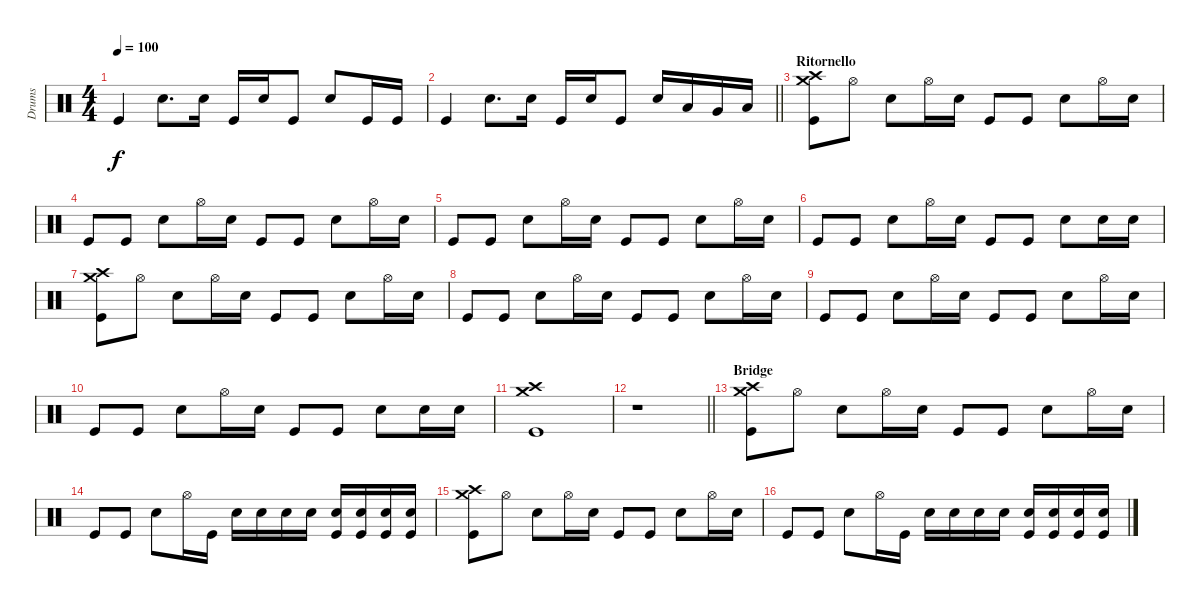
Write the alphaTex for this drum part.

\track ("Drums" "Drums") {instrument percussion}
\staff {score}
\articulation defaults
\ts (4 4)
\tempo 100
\clef neutral
\ks c "Kick (hit)".4{dy f} "Snare (hit) 2".8{d} "Snare (hit) 2".16 "Kick (hit)".16 "Snare (hit) 2".16 "Kick (hit)".8 "Snare (hit) 2".8 "Kick (hit)".16 "Kick (hit)".16
|
\barLineRight lightlight "Kick (hit)".4 "Snare (hit) 2".8{d} "Snare (hit) 2".16 "Kick (hit)".16 "Snare (hit) 2".16 "Kick (hit)".8 "Snare (hit) 2".16 "Low Tom (hit)".16 "Very Low Tom (hit)".16 "Low Floor Tom (hit)".16
|
\section ("" "Ritornello")
("Crash high (hit)" "Kick (hit)" "Crash medium (hit)").8 "Hi-Hat (open)".8 "Snare (hit) 2".8 "Hi-Hat (open)".16 "Snare (hit) 2".16 "Kick (hit)".8 "Kick (hit)".8 "Snare (hit) 2".8 "Hi-Hat (open)".16 "Snare (hit) 2".16 |
"Kick (hit)".8 "Kick (hit)".8 "Snare (hit) 2".8 "Hi-Hat (open)".16 "Snare (hit) 2".16 "Kick (hit)".8 "Kick (hit)".8 "Snare (hit) 2".8 "Hi-Hat (open)".16 "Snare (hit) 2".16 |
"Kick (hit)".8 "Kick (hit)".8 "Snare (hit) 2".8 "Hi-Hat (open)".16 "Snare (hit) 2".16 "Kick (hit)".8 "Kick (hit)".8 "Snare (hit) 2".8 "Hi-Hat (open)".16 "Snare (hit) 2".16 |
"Kick (hit)".8 "Kick (hit)".8 "Snare (hit) 2".8 "Hi-Hat (open)".16 "Snare (hit) 2".16 "Kick (hit)".8 "Kick (hit)".8 "Snare (hit) 2".8 "Snare (hit) 2".16 "Snare (hit) 2".16 |
("Crash high (hit)" "Kick (hit)" "Crash medium (hit)").8 "Hi-Hat (open)".8 "Snare (hit) 2".8 "Hi-Hat (open)".16 "Snare (hit) 2".16 "Kick (hit)".8 "Kick (hit)".8 "Snare (hit) 2".8 "Hi-Hat (open)".16 "Snare (hit) 2".16 |
"Kick (hit)".8 "Kick (hit)".8 "Snare (hit) 2".8 "Hi-Hat (open)".16 "Snare (hit) 2".16 "Kick (hit)".8 "Kick (hit)".8 "Snare (hit) 2".8 "Hi-Hat (open)".16 "Snare (hit) 2".16 |
"Kick (hit)".8 "Kick (hit)".8 "Snare (hit) 2".8 "Hi-Hat (open)".16 "Snare (hit) 2".16 "Kick (hit)".8 "Kick (hit)".8 "Snare (hit) 2".8 "Hi-Hat (open)".16 "Snare (hit) 2".16 |
"Kick (hit)".8 "Kick (hit)".8 "Snare (hit) 2".8 "Hi-Hat (open)".16 "Snare (hit) 2".16 "Kick (hit)".8 "Kick (hit)".8 "Snare (hit) 2".8 "Snare (hit) 2".16 "Snare (hit) 2".16 |
("Crash high (hit)" "Kick (hit)" "Crash medium (hit)").1 |
\barLineRight lightlight
r.1 |
\section ("" "Bridge")
("Crash high (hit)" "Kick (hit)" "Crash medium (hit)").8 "Hi-Hat (open)".8 "Snare (hit) 2".8 "Hi-Hat (open)".16 "Snare (hit) 2".16 "Kick (hit)".8 "Kick (hit)".8 "Snare (hit) 2".8 "Hi-Hat (open)".16 "Snare (hit) 2".16 |
"Kick (hit)".8 "Kick (hit)".8 "Snare (hit) 2".8 "Hi-Hat (open)".16 "Kick (hit)".16 "Snare (hit) 2".16 "Snare (hit) 2".16 "Snare (hit) 2".16 "Snare (hit) 2".16 ("Snare (hit) 2" "Kick (hit)").16 ("Snare (hit) 2" "Kick (hit)").16 ("Snare (hit) 2" "Kick (hit)").16 ("Snare (hit) 2" "Kick (hit)").16 |
("Crash high (hit)" "Kick (hit)" "Crash medium (hit)").8 "Hi-Hat (open)".8 "Snare (hit) 2".8 "Hi-Hat (open)".16 "Snare (hit) 2".16 "Kick (hit)".8 "Kick (hit)".8 "Snare (hit) 2".8 "Hi-Hat (open)".16 "Snare (hit) 2".16 |
"Kick (hit)".8 "Kick (hit)".8 "Snare (hit) 2".8 "Hi-Hat (open)".16 "Kick (hit)".16 "Snare (hit) 2".16 "Snare (hit) 2".16 "Snare (hit) 2".16 "Snare (hit) 2".16 ("Snare (hit) 2" "Kick (hit)").16 ("Snare (hit) 2" "Kick (hit)").16 ("Snare (hit) 2" "Kick (hit)").16 ("Snare (hit) 2" "Kick (hit)").16
